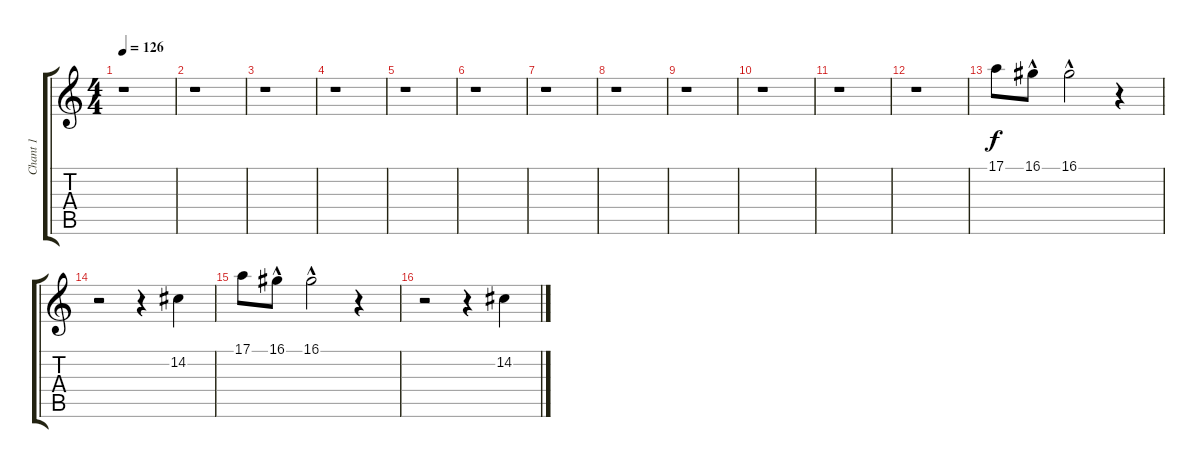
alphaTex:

\track ("Chant 1" "Chant 1") {instrument lead3calliope}
\staff {score tabs}
\tuning (E4 B3 G3 D3 A2 E2) {hide}
\ts (4 4)
\tempo 126
\clef g2
\ks c
r.1{dy f} |
r.1 |
r.1 |
r.1 |
r.1 |
r.1 |
r.1 |
r.1 |
r.1 |
r.1 |
r.1 |
r.1 |
17.1.8 16.1{hac}.8 16.1{hac}.2 r.4 |
r.2 r.4 14.2.4 |
17.1.8 16.1{hac}.8 16.1{hac}.2 r.4 |
r.2 r.4 14.2.4
